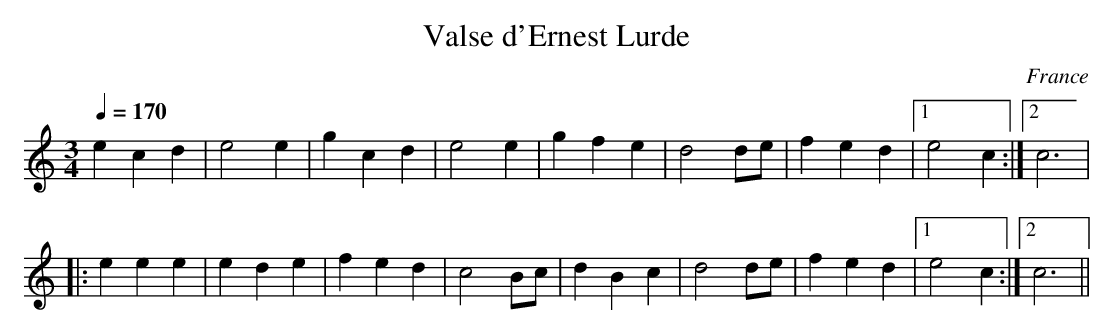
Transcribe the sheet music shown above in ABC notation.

X:1
T:Valse d'Ernest Lurde
O:France
M:3/4
L:1/4
Q:170
K:C
ecd|e2e|gcd|e2e|gfe|d2d/2e/2|fed|1e2c:|2c3|
|:eee|ede|fed|c2B/2c/2|dBc|d2d/2e/2|fed|1e2c:|2c3||
